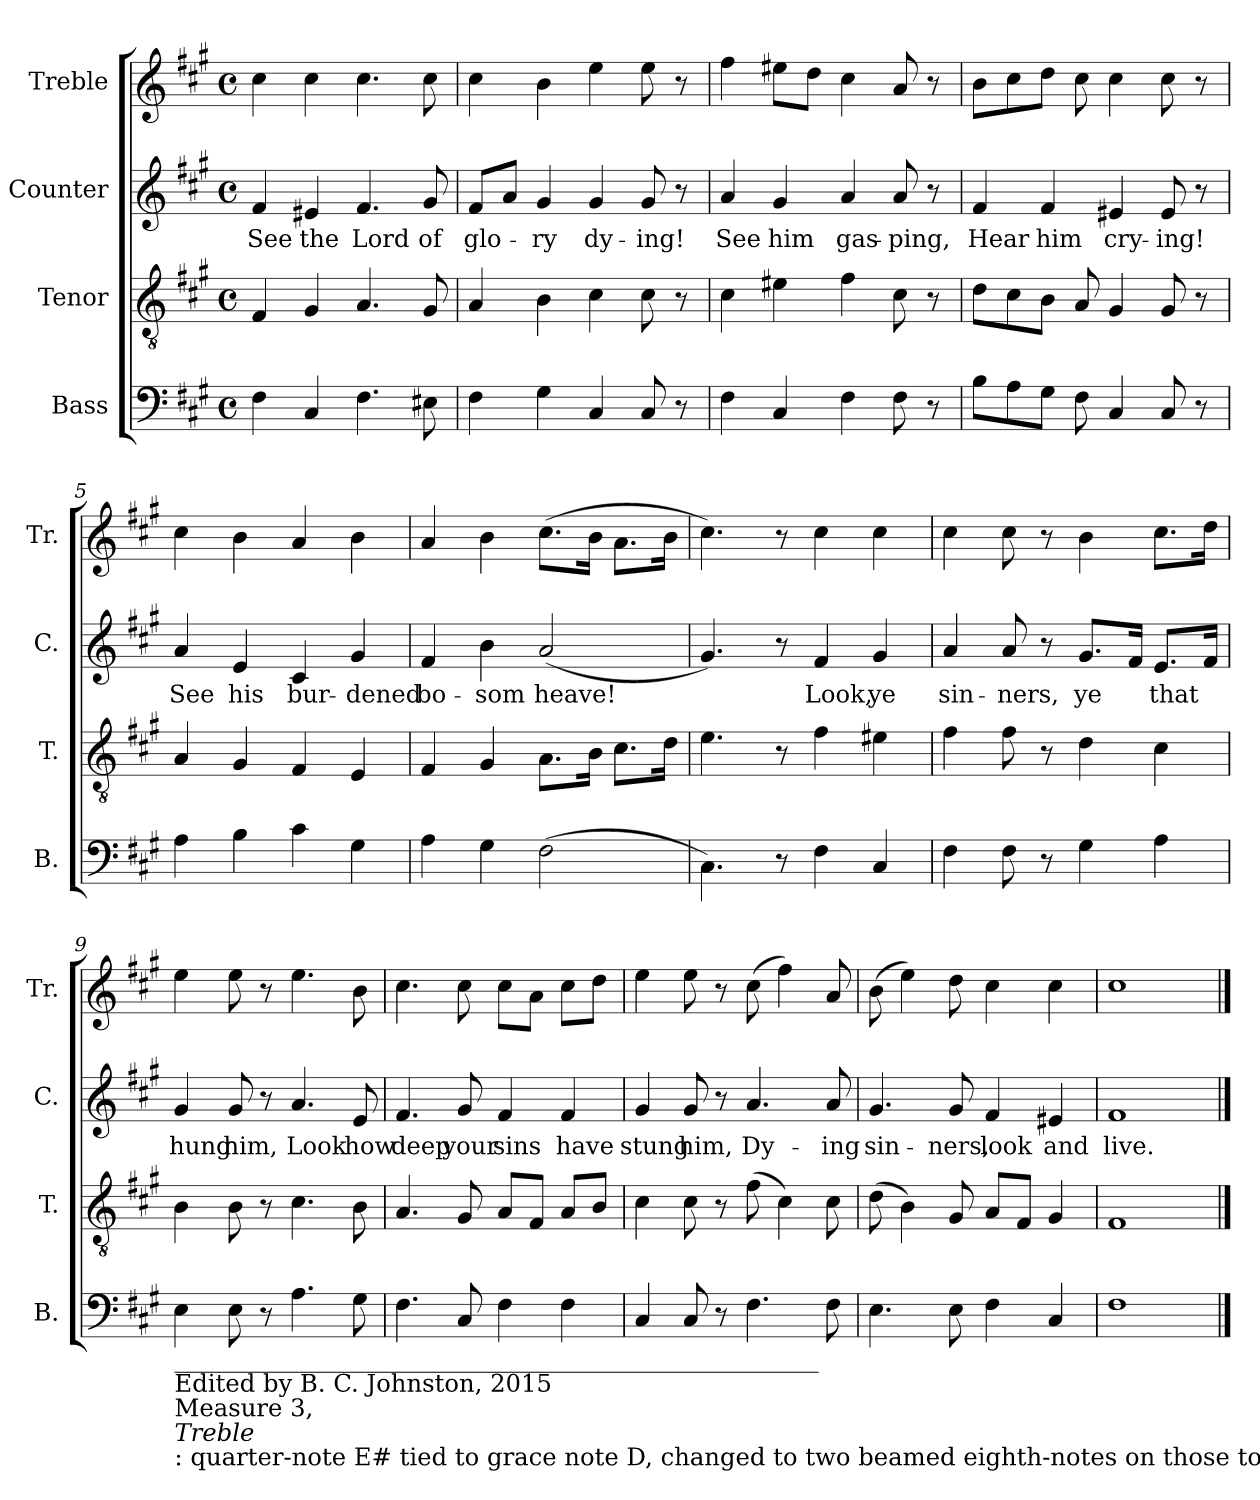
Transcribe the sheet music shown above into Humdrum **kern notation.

**kern	**kern	**kern	**text	**kern
*part4	*part3	*part2	*part2	*part1
*staff4	*staff3	*staff2	*staff2	*staff1
*I"Bass	*I"Tenor	*I"Counter	*	*I"Treble
*I'B.	*I'T.	*I'C.	*	*I'Tr.
*clefF4	*clefGv2	*clefG2	*	*clefG2
*k[f#c#g#]	*k[f#c#g#]	*k[f#c#g#]	*	*k[f#c#g#]
*M4/4	*M4/4	*M4/4	*	*M4/4
*met(c)	*met(c)	*met(c)	*	*met(c)
=1	=1	=1	=1	=1
4F#\	4F#/	4f#/	See	4cc#\
4C#/	4G#/	4e#X/	the	4cc#\
4.F#\	4.A/	4.f#/	Lord	4.cc#\
8E#X\	8G#/	8g#/	of	8cc#\
=2	=2	=2	=2	=2
4F#\	4A/	8f#/L	glo-	4cc#\
.	.	8a/J	.	.
4G#\	4B\	4g#/	-ry	4b\
4C#/	4c#\	4g#/	dy-	4ee\
8C#/	8c#\	8g#/	-ing!	8ee\
8r	8r	8r	.	8r
=3	=3	=3	=3	=3
4F#\	4c#\	4a/	See	4ff#\
4C#/	4e#X\	4g#/	him	8ee#X\L
.	.	.	.	8dd\J
4F#\	4f#\	4a/	gas-	4cc#\
8F#\	8c#\	8a/	-ping,	8a/
8r	8r	8r	.	8r
=4	=4	=4	=4	=4
8B\L	8d\L	4f#/	Hear	8b\L
8A\	8c#\	.	.	8cc#\
8G#\J	8B\J	4f#/	him	8dd\J
8F#\	8A/	.	.	8cc#\
4C#/	4G#/	4e#X/	cry-	4cc#\
8C#/	8G#/	8e#/	-ing!	8cc#\
8r	8r	8r	.	8r
!!LO:LB:g=z
=5	=5	=5	=5	=5
4A\	4A/	4a/	See	4cc#\
4B\	4G#/	4e/	his	4b\
4c#\	4F#/	4c#/	bur-	4a/
4G#\	4E/	4g#/	-dened	4b\
=6	=6	=6	=6	=6
4A\	4F#/	4f#/	bo-	4a/
4G#\	4G#/	4b\	-som	4b\
(2F#\	8.A\L	(2a/	heave!	(8.cc#\L
.	16B\Jk	.	.	16b\Jk
.	8.c#\L	.	.	8.a\L
.	16d\Jk	.	.	16b\Jk
=7	=7	=7	=7	=7
4.C#\)	(4.e\	4.g#/)	.	4.cc#\)
8r	8r	8r	.	8r
4F#\	4f#\	4f#/	Look,	4cc#\
4C#/	4e#X\	4g#/	ye	4cc#\
=8	=8	=8	=8	=8
4F#\	4f#\	4a/	sin-	4cc#\
8F#\	8f#\	8a/	-ners,	8cc#\
8r	8r	8r	.	8r
4G#\	4d\	8.g#/L	ye	4b\
.	.	16f#/Jk	.	.
4A\	4c#\	8.e/L	that	8.cc#\L
.	.	16f#/Jk	.	16dd\Jk
!!LO:LB:g=z
=9	=9	=9	=9	=9
!LO:TX:b:t=_____________________________________________________	!	!	!	!
!LO:TX:b:t=Edited by B. C. Johnston, 2015	!	!	!	!
!LO:TX:b:t=Measure 3,	!	!	!	!
!LO:TX:b:i:t=Treble	!	!	!	!
!LO:TX:b:t=&colon; quarter-note E# tied to grace note D, changed to two beamed eighth-notes on those tones.	!	!	!	!
4E\	4B\	4g#/	hung	4ee\
8E\	8B\	8g#/	him,	8ee\
8r	8r	8r	.	8r
4.A\	4.c#\	4.a/	Look	4.ee\
8G#\	8B\	8e/	how	8b\
=10	=10	=10	=10	=10
4.F#\	4.A/	4.f#/	deep	4.cc#\
8C#/	8G#/	8g#/	your	8cc#\
4F#\	8A/L	4f#/	sins	8cc#\L
.	8F#/J	.	.	8a\J
4F#\	8A/L	4f#/	have	8cc#\L
.	8B/J	.	.	8dd\J
=11	=11	=11	=11	=11
4C#/	4c#\	4g#/	stung	4ee\
8C#/	8c#\	8g#/	him,	8ee\
8r	8r	8r	.	8r
4.F#\	(8f#\	4.a/	Dy-	(8cc#\
.	4c#\)	.	.	4ff#\)
8F#\	8c#\	8a/	-ing	8a/
=12	=12	=12	=12	=12
4.E\	(8d\	4.g#/	sin-	(8b\
.	4B\)	.	.	4ee\)
8E\	8G#/	8g#/	-ners,	8dd\
4F#\	8A/L	4f#/	look	4cc#\
.	8F#/J	.	.	.
4C#/	4G#/	4e#X/	and	4cc#\
=13	=13	=13	=13	=13
1F#	1F#	1f#	live.	1cc#
==	==	==	==	==
*-	*-	*-	*-	*-
